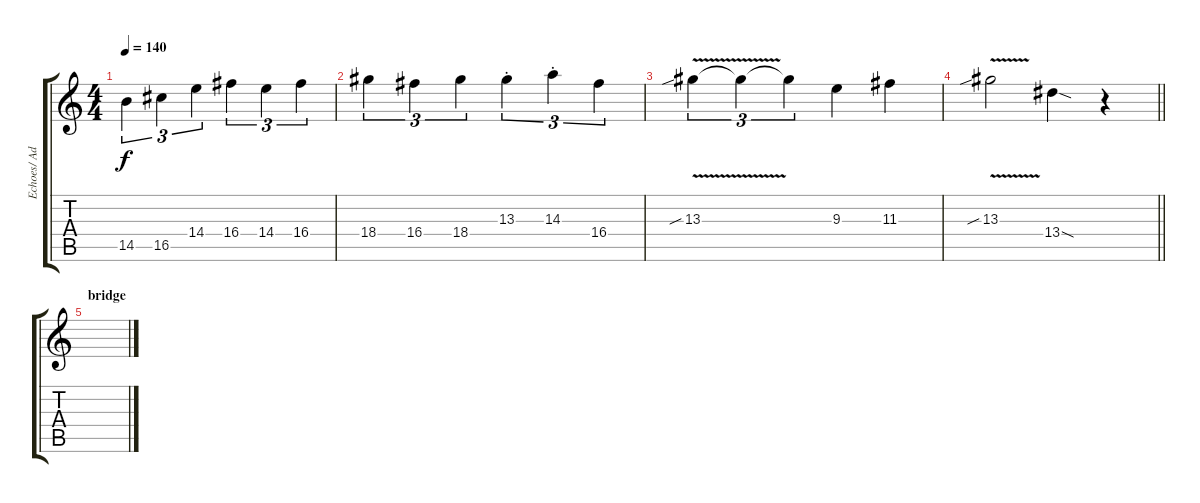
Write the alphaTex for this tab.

\track ("Echoes/ Add guitar" "Echoes/ Ad") {instrument overdrivenguitar}
\staff {score tabs}
\tuning (E4 B3 G3 D3 A2 E2) {hide}
\ts (4 4)
\tempo 140
\clef g2
\ks c
14.5.4{tu (3 2) dy f} 16.5.4{tu (3 2)} 14.4.4{tu (3 2)} 16.4.4{tu (3 2)} 14.4.4{tu (3 2)} 16.4.4{tu (3 2)} |
18.4.4{tu (3 2)} 16.4.4{tu (3 2)} 18.4.4{tu (3 2)} 13.3{st}.4{tu (3 2)} 14.3{st}.4{tu (3 2)} 16.4.4{tu (3 2)} |
13.3{v sib}.4{tu (3 2)} 13.3{t}.4{tu (3 2)} 13.3{t}.4{tu (3 2)} 9.3.4 11.3.4 |
\barLineRight lightlight
13.3{v sib}.2 13.4{sod}.4 r.4 |
\section ("" "bridge")
